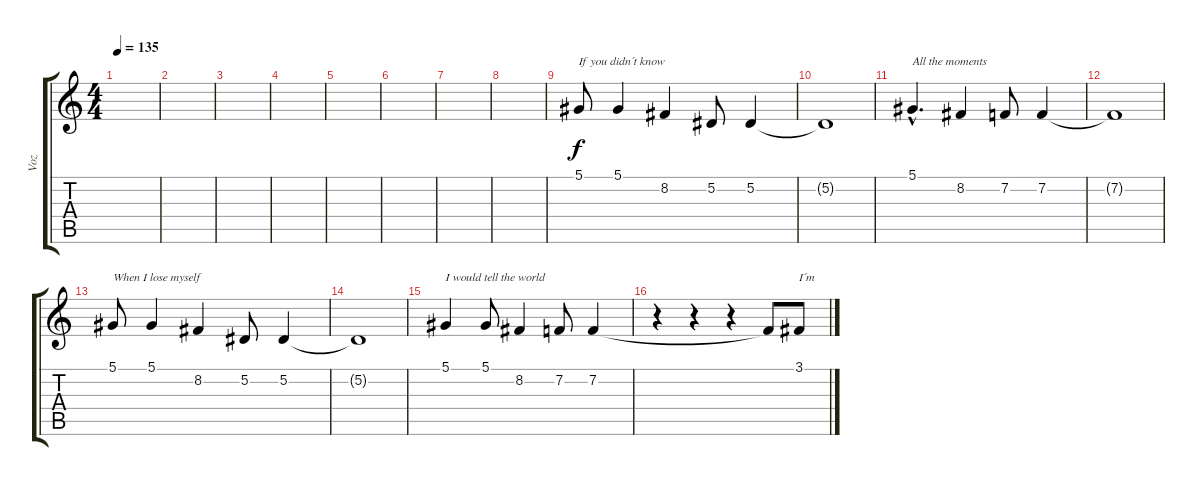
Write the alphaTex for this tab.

\track ("Voz" "Voz") {instrument lead6voice}
\staff {score tabs}
\tuning (Eb4 Bb3 Gb3 Db3 Ab2 Eb2) {hide}
\ts (4 4)
\tempo 135
\clef g2
\ks c
|
|
|
|
|
|
|
|
5.1.8{txt "If you didn´t know"} 5.1.4 8.2.4 5.2.8 5.2.4 |
5.2{t}.1 |
5.1{hac}.4{d txt "All the moments"} 8.2.4 7.2.8 7.2.4 |
7.2{t}.1 |
5.1.8{txt "When I lose myself"} 5.1.4 8.2.4 5.2.8 5.2.4 |
5.2{t}.1 |
5.1.4{txt "I would tell the world"} 5.1.8 8.2.4 7.2.8 7.2.4 |
r.4 r.4 r.4 7.2{t}.8 3.1.8{txt "I´m"}
